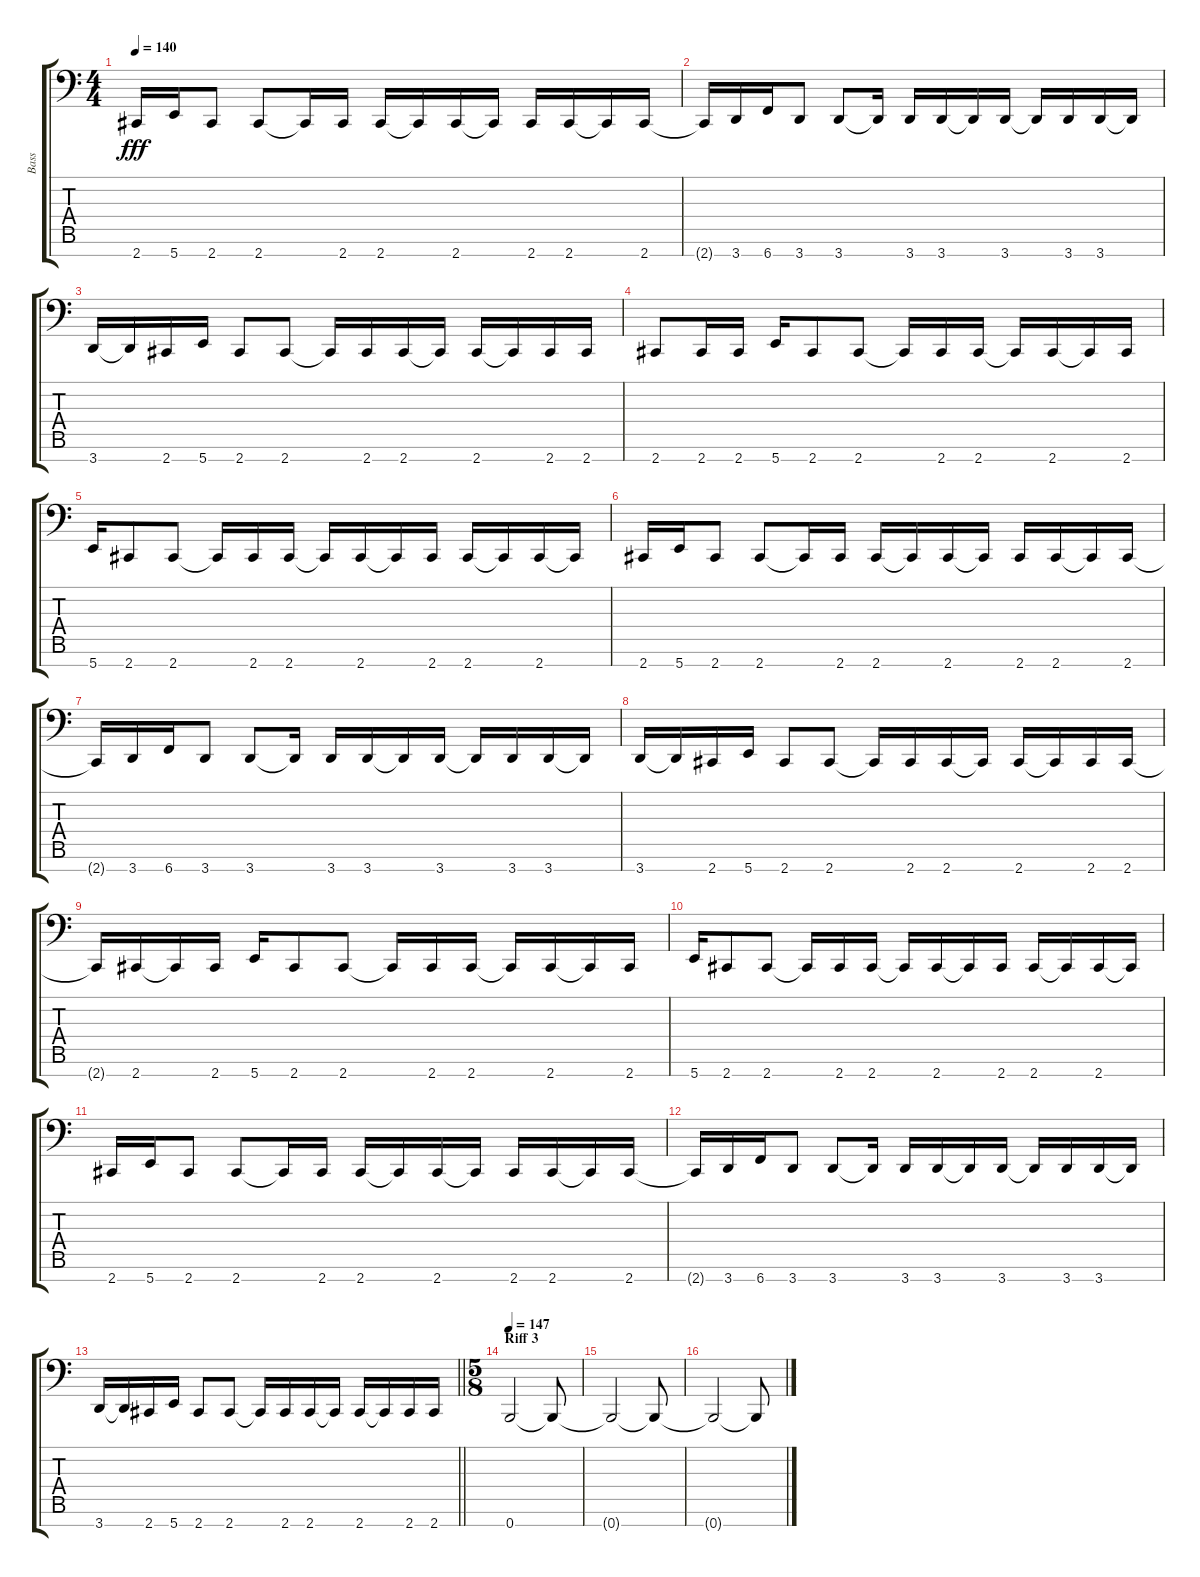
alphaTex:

\track ("Bass" "Bass") {instrument electricbassfinger}
\staff {score tabs}
\tuning (E3 B2 G2 D2 A1 E1 B0) {hide}
\ts (4 4)
\tempo 140
\clef f4
\ks c
2.7.16{dy fff} 5.7.16 2.7.8 2.7.8 2.7{t}.16 2.7.16 2.7.16 2.7{t}.16 2.7.16 2.7{t}.16 2.7.16 2.7.16 2.7{t}.16 2.7.16 |
2.7{t}.16 3.7.16 6.7.16 3.7.8 3.7.8 3.7{t}.16 3.7.16 3.7.16 3.7{t}.16 3.7.16 3.7{t}.16 3.7.16 3.7.16 3.7{t}.16 |
3.7.16 3.7{t}.16 2.7.16 5.7.16 2.7.8 2.7.8 2.7{t}.16 2.7.16 2.7.16 2.7{t}.16 2.7.16 2.7{t}.16 2.7.16 2.7.16 |
2.7.8 2.7.16 2.7.16 5.7.16 2.7.8 2.7.8 2.7{t}.16 2.7.16 2.7.16 2.7{t}.16 2.7.16 2.7{t}.16 2.7.16 |
5.7.16 2.7.8 2.7.8 2.7{t}.16 2.7.16 2.7.16 2.7{t}.16 2.7.16 2.7{t}.16 2.7.16 2.7.16 2.7{t}.16 2.7.16 2.7{t}.16 |
2.7.16 5.7.16 2.7.8 2.7.8 2.7{t}.16 2.7.16 2.7.16 2.7{t}.16 2.7.16 2.7{t}.16 2.7.16 2.7.16 2.7{t}.16 2.7.16 |
2.7{t}.16 3.7.16 6.7.16 3.7.8 3.7.8 3.7{t}.16 3.7.16 3.7.16 3.7{t}.16 3.7.16 3.7{t}.16 3.7.16 3.7.16 3.7{t}.16 |
3.7.16 3.7{t}.16 2.7.16 5.7.16 2.7.8 2.7.8 2.7{t}.16 2.7.16 2.7.16 2.7{t}.16 2.7.16 2.7{t}.16 2.7.16 2.7.16 |
2.7{t}.16 2.7.16 2.7{t}.16 2.7.16 5.7.16 2.7.8 2.7.8 2.7{t}.16 2.7.16 2.7.16 2.7{t}.16 2.7.16 2.7{t}.16 2.7.16 |
5.7.16 2.7.8 2.7.8 2.7{t}.16 2.7.16 2.7.16 2.7{t}.16 2.7.16 2.7{t}.16 2.7.16 2.7.16 2.7{t}.16 2.7.16 2.7{t}.16 |
2.7.16 5.7.16 2.7.8 2.7.8 2.7{t}.16 2.7.16 2.7.16 2.7{t}.16 2.7.16 2.7{t}.16 2.7.16 2.7.16 2.7{t}.16 2.7.16 |
2.7{t}.16 3.7.16 6.7.16 3.7.8 3.7.8 3.7{t}.16 3.7.16 3.7.16 3.7{t}.16 3.7.16 3.7{t}.16 3.7.16 3.7.16 3.7{t}.16 |
\barLineRight lightlight
3.7.16 3.7{t}.16 2.7.16 5.7.16 2.7.8 2.7.8 2.7{t}.16 2.7.16 2.7.16 2.7{t}.16 2.7.16 2.7{t}.16 2.7.16 2.7.16 |
\ts (5 8)
\section ("" "Riff 3")
\tempo 147
0.7.2 0.7{t}.8 |
0.7{t}.2 0.7{t}.8 |
0.7{t}.2 0.7{t}.8
